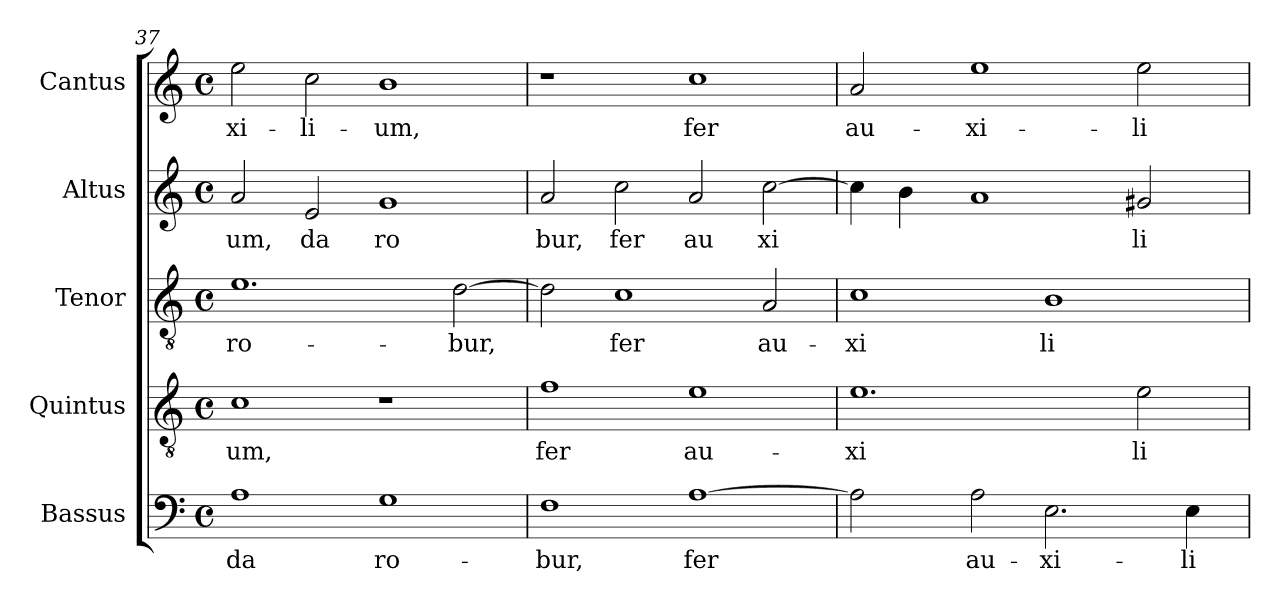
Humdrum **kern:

**kern	**text	**kern	**text	**kern	**text	**kern	**text	**kern	**text
*part5	*part5	*part4	*part4	*part3	*part3	*part2	*part2	*part1	*part1
*staff5	*staff5	*staff4	*staff4	*staff3	*staff3	*staff2	*staff2	*staff1	*staff1
*I"Bassus	*	*I"Quintus	*	*I"Tenor	*	*I"Altus	*	*I"Cantus	*
*clefF4	*	*clefGv2	*	*clefGv2	*	*clefG2	*	*clefG2	*
*M4/4	*	*M4/4	*	*M4/4	*	*M4/4	*	*M4/4	*
*met(c)	*	*met(c)	*	*met(c)	*	*met(c)	*	*met(c)	*
=37	=37	=37	=37	=37	=37	=37	=37	=37	=37
!	!LO:LY:b:cj	!	!LO:LY:b:cj	!	!LO:LY:b:cj	!	!LO:LY:b:cj	!	!LO:LY:b:cj
1A	da	1c	-um,	1.e	ro-	2a/	um,	2ee\	-xi-
!	!	!	!	!	!	!	!LO:LY:b:cj	!	!LO:LY:b:cj
.	.	.	.	.	.	2e/	da	2cc\	-li-
!	!LO:LY:b:cj	!	!	!	!	!	!LO:LY:b:cj	!	!LO:LY:b:cj
1G	ro-	1r	.	.	.	1g	ro	1b	-um,
!	!	!	!	!	!LO:LY:b	!	!	!	!
.	.	.	.	[>2d\	-bur,	.	.	.	.
=38	=38	=38	=38	=38	=38	=38	=38	=38	=38
!	!LO:LY:b:cj	!	!LO:LY:b:cj	!	!	!	!LO:LY:b:cj	!	!
1F	-bur,	1f	fer	2d\]	.	2a/	bur,	1r	.
!	!	!	!	!	!LO:LY:b:cj	!	!LO:LY:b:cj	!	!
.	.	.	.	1c	fer	2cc\	fer	.	.
!	!LO:LY:b:cj	!	!LO:LY:b:cj	!	!	!	!LO:LY:b:cj	!	!LO:LY:b:cj
[>1A	fer	1e	au-	.	.	2a/	au	1cc	fer
!	!	!	!	!	!LO:LY:b:cj	!	!LO:LY:b:cj	!	!
.	.	.	.	2A/	au-	[<2cc\	xi	.	.
!!LO:PB:g=z
=39	=39	=39	=39	=39	=39	=39	=39	=39	=39
!	!	!	!LO:LY:b:cj	!	!LO:LY:b:cj	!	!	!	!LO:LY:b:cj
*	*	*	*	*	*	*^	*	*	*
2A\]	.	1.e	-xi	1c	-xi	4cc\]	4ryy	.	2a/	au-
.	.	.	.	.	.	4b\	8ryy	.	.	.
.	.	.	.	.	.	.	32ryy	.	.	.
.	.	.	.	.	.	.	1ryy	.	.	.
!	!LO:LY:b:cj	!	!	!	!	!	!	!	!	!LO:LY:b:cj
2A\	au-	.	.	.	.	1a	.	.	1ee	-xi-
!	!LO:LY:b:cj	!	!	!	!LO:LY:b:cj	!	!	!	!	!
2.E\	-xi-	.	.	1B	li	.	.	.	.	.
.	.	.	.	.	.	.	2ryy	.	.	.
!	!	!	!LO:LY:b:cj	!	!	!	!	!LO:LY:b:cj	!	!LO:LY:b:cj
.	.	2e\	li	.	.	2g#X>/	.	li-	2ee\	-li-
!	!LO:LY:b:cj	!	!	!	!	!	!	!	!	!
4E<\	-li-	.	.	.	.	.	.	.	.	.
.	.	.	.	.	.	.	16.ryy	.	.	.
*	*	*	*	*	*	*v	*v	*	*	*
=	=	=	=	=	=	=	=	=	=
*-	*-	*-	*-	*-	*-	*-	*-	*-	*-
